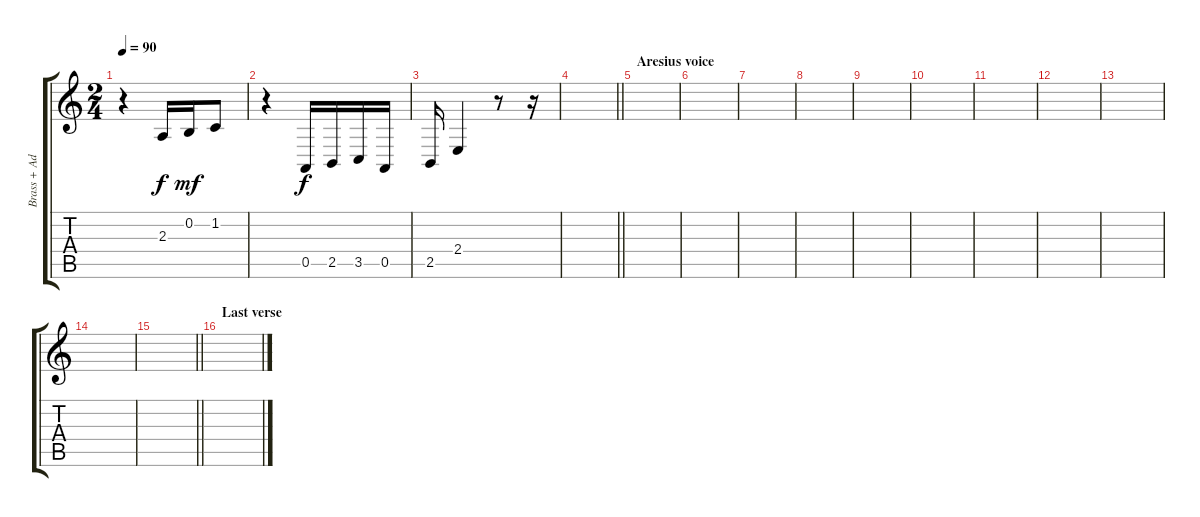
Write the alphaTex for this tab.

\track ("Brass + Addition instruments" "Brass + Ad") {instrument brasssection}
\staff {score tabs}
\tuning (E4 B3 G3 D3 A2 E2) {hide}
\ts (2 4)
\tempo 90
\clef g2
\ks c
r.4{dy f} 2.3.16 0.2.16{dy mf} 1.2.8 |
r.4 0.5.16{dy f} 2.5.16 3.5.16 0.5.16 |
2.5.16 2.4.4 r.8 r.16 |
\barLineRight lightlight
|
\section ("" "Aresius voice")
|
|
|
|
|
|
|
|
|
|
\barLineRight lightlight
|
\section ("" "Last verse")
